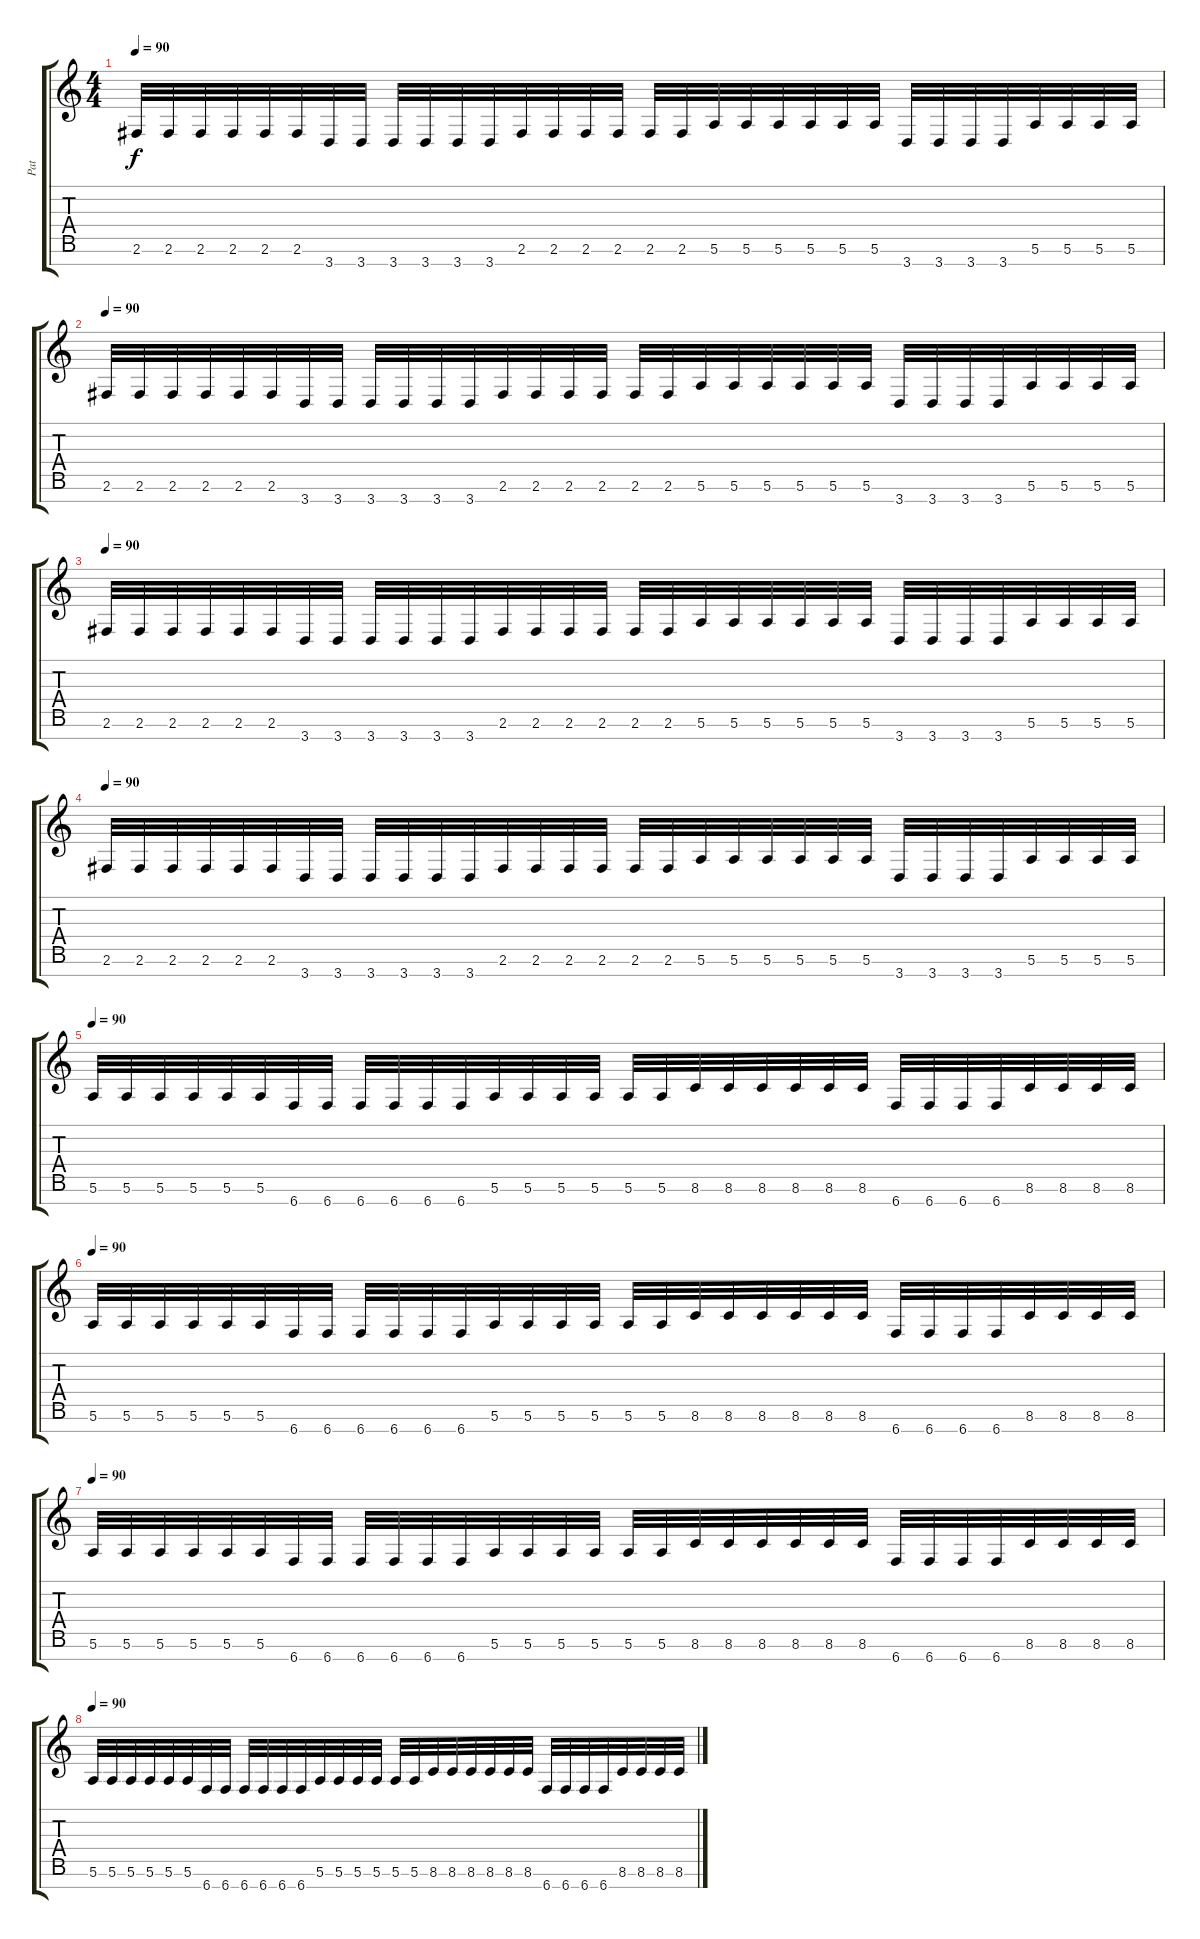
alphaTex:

\track ("Pat" "Pat") {instrument distortionguitar}
\staff {score tabs}
\tuning (E4 B3 G3 D3 A2 E2 B1) {hide}
\ts (4 4)
\tempo 90
\clef g2
\ks c
2.6.32{dy f} 2.6.32 2.6.32 2.6.32 2.6.32 2.6.32 3.7.32 3.7.32 3.7.32 3.7.32 3.7.32 3.7.32 2.6.32 2.6.32 2.6.32 2.6.32 2.6.32 2.6.32 5.6.32 5.6.32 5.6.32 5.6.32 5.6.32 5.6.32 3.7.32 3.7.32 3.7.32 3.7.32 5.6.32 5.6.32 5.6.32 5.6.32 |
\tempo 90
2.6.32 2.6.32 2.6.32 2.6.32 2.6.32 2.6.32 3.7.32 3.7.32 3.7.32 3.7.32 3.7.32 3.7.32 2.6.32 2.6.32 2.6.32 2.6.32 2.6.32 2.6.32 5.6.32 5.6.32 5.6.32 5.6.32 5.6.32 5.6.32 3.7.32 3.7.32 3.7.32 3.7.32 5.6.32 5.6.32 5.6.32 5.6.32 |
\tempo 90
2.6.32 2.6.32 2.6.32 2.6.32 2.6.32 2.6.32 3.7.32 3.7.32 3.7.32 3.7.32 3.7.32 3.7.32 2.6.32 2.6.32 2.6.32 2.6.32 2.6.32 2.6.32 5.6.32 5.6.32 5.6.32 5.6.32 5.6.32 5.6.32 3.7.32 3.7.32 3.7.32 3.7.32 5.6.32 5.6.32 5.6.32 5.6.32 |
\tempo 90
2.6.32 2.6.32 2.6.32 2.6.32 2.6.32 2.6.32 3.7.32 3.7.32 3.7.32 3.7.32 3.7.32 3.7.32 2.6.32 2.6.32 2.6.32 2.6.32 2.6.32 2.6.32 5.6.32 5.6.32 5.6.32 5.6.32 5.6.32 5.6.32 3.7.32 3.7.32 3.7.32 3.7.32 5.6.32 5.6.32 5.6.32 5.6.32 |
\tempo 90
5.6.32 5.6.32 5.6.32 5.6.32 5.6.32 5.6.32 6.7.32 6.7.32 6.7.32 6.7.32 6.7.32 6.7.32 5.6.32 5.6.32 5.6.32 5.6.32 5.6.32 5.6.32 8.6.32 8.6.32 8.6.32 8.6.32 8.6.32 8.6.32 6.7.32 6.7.32 6.7.32 6.7.32 8.6.32 8.6.32 8.6.32 8.6.32 |
\tempo 90
5.6.32 5.6.32 5.6.32 5.6.32 5.6.32 5.6.32 6.7.32 6.7.32 6.7.32 6.7.32 6.7.32 6.7.32 5.6.32 5.6.32 5.6.32 5.6.32 5.6.32 5.6.32 8.6.32 8.6.32 8.6.32 8.6.32 8.6.32 8.6.32 6.7.32 6.7.32 6.7.32 6.7.32 8.6.32 8.6.32 8.6.32 8.6.32 |
\tempo 90
5.6.32 5.6.32 5.6.32 5.6.32 5.6.32 5.6.32 6.7.32 6.7.32 6.7.32 6.7.32 6.7.32 6.7.32 5.6.32 5.6.32 5.6.32 5.6.32 5.6.32 5.6.32 8.6.32 8.6.32 8.6.32 8.6.32 8.6.32 8.6.32 6.7.32 6.7.32 6.7.32 6.7.32 8.6.32 8.6.32 8.6.32 8.6.32 |
\tempo 90
5.6.32 5.6.32 5.6.32 5.6.32 5.6.32 5.6.32 6.7.32 6.7.32 6.7.32 6.7.32 6.7.32 6.7.32 5.6.32 5.6.32 5.6.32 5.6.32 5.6.32 5.6.32 8.6.32 8.6.32 8.6.32 8.6.32 8.6.32 8.6.32 6.7.32 6.7.32 6.7.32 6.7.32 8.6.32 8.6.32 8.6.32 8.6.32
